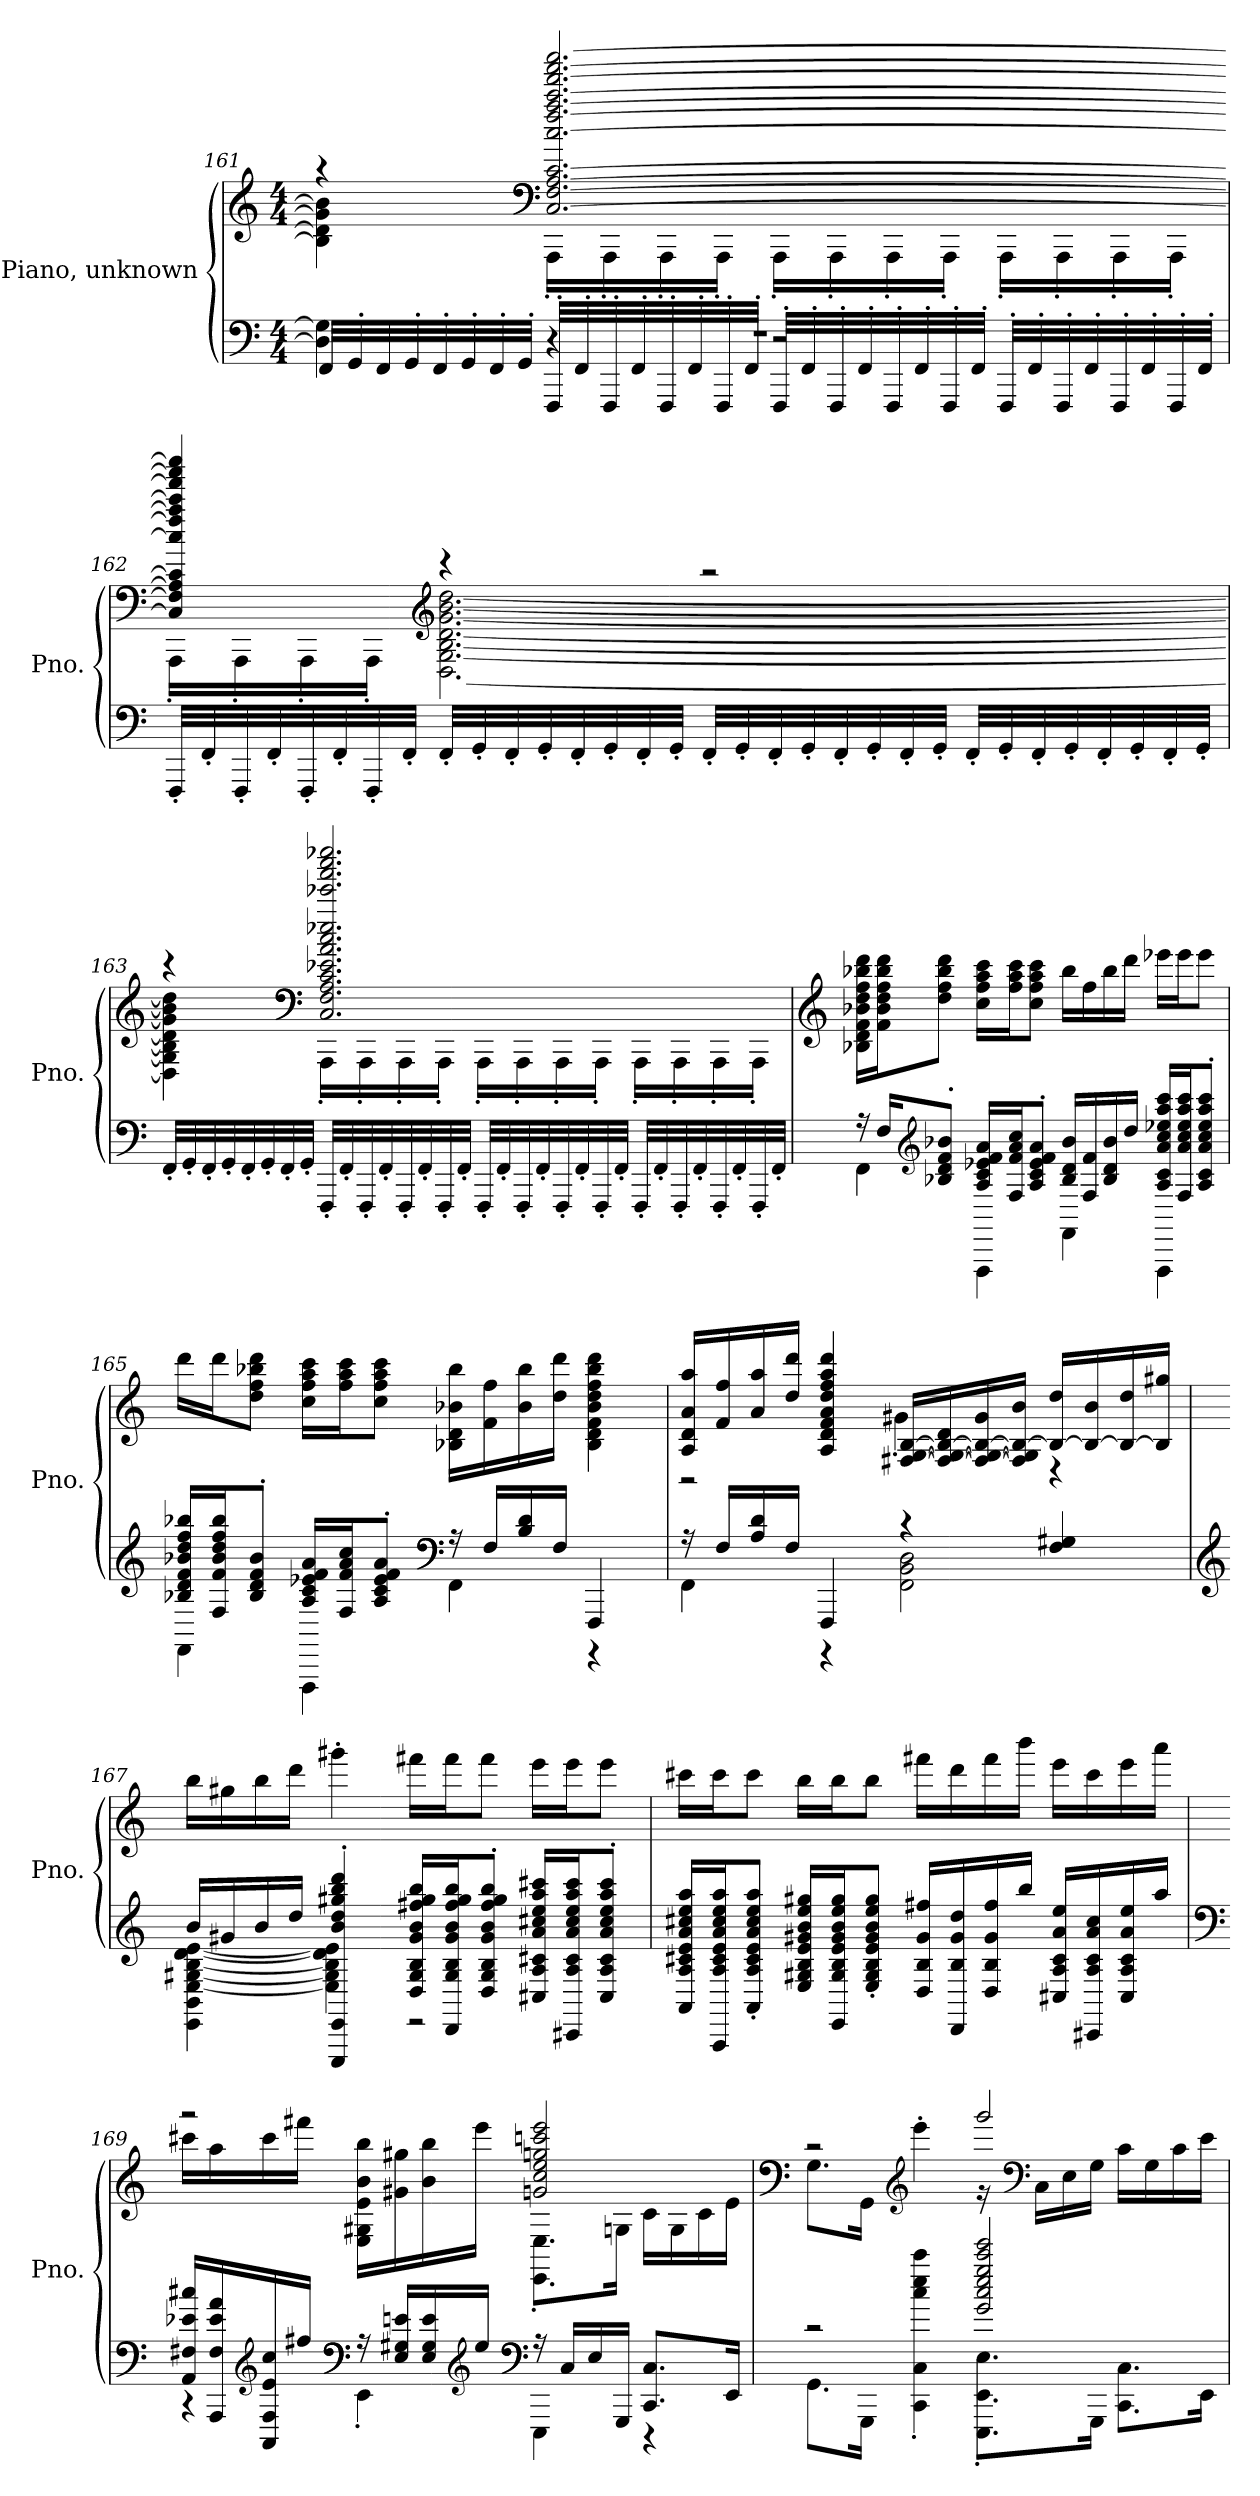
**kern	**kern
*part1	*part1
*staff2	*staff1
*I"Piano, unknown	*
*I'Pno.	*
!!LO:PB:g=z
*clefF4	*clefG2
*k[]	*k[]
*M4/4	*M4/4
=161	=161
*^	*^
*	*^	*	*
1r	4D\] 4G\]	32FF/LLL	4r	4B\] 4d\] 4g\] 4b\]
.	.	32GG'/	.	.
.	.	32FF/	.	.
.	.	32GG'/	.	.
.	.	32FF'/	.	.
.	.	32GG'/	.	.
.	.	32FF'/	.	.
.	.	32GG'/JJJ	.	.
*	*	*	*clefF4	*
.	4r	32FFF'/LLL	[2.C/ [2.F/ [2.A/ [2.c/ [2.cc/ [2.ff/ [2.aa/ [2.ccc/ [2.fff/ [2.aaa/ [2.cccc/	16AAA'\LL
.	.	32FF'/	.	.
.	.	32FFF'/	.	16AAA'\
.	.	32FF'/	.	.
.	.	32FFF'/	.	16AAA'\
.	.	32FF'/	.	.
.	.	32FFF'/	.	16AAA'\JJ
.	.	32FF'/JJJ	.	.
.	2r	32FFF'/LLL	.	16AAA'\LL
.	.	32FF'/	.	.
.	.	32FFF'/	.	16AAA'\
.	.	32FF'/	.	.
.	.	32FFF'/	.	16AAA'\
.	.	32FF'/	.	.
.	.	32FFF'/	.	16AAA'\JJ
.	.	32FF'/JJJ	.	.
.	.	32FFF'/LLL	.	16AAA'\LL
.	.	32FF'/	.	.
.	.	32FFF'/	.	16AAA'\
.	.	32FF'/	.	.
.	.	32FFF'/	.	16AAA'\
.	.	32FF'/	.	.
.	.	32FFF'/	.	16AAA'\JJ
.	.	32FF'/JJJ	.	.
*v	*v	*v	*	*
!!LO:LB:g=z	!!
=162	=162	=162
32FFF'/LLL	4C/] 4F/] 4A/] 4c/] 4cc/] 4ff/] 4aa/] 4ccc/] 4fff/] 4aaa/] 4cccc/]	16AAA'\LL
32FF'/	.	.
32FFF'/	.	16AAA'\
32FF'/	.	.
32FFF'/	.	16AAA'\
32FF'/	.	.
32FFF'/	.	16AAA'\JJ
32FF'/JJJ	.	.
*	*clefG2	*
32FF'/LLL	4r	[2.D\ [2.G\ [2.B\ [2.d\ [2.g\ [2.b\ [2.dd\
32GG'/	.	.
32FF'/	.	.
32GG'/	.	.
32FF'/	.	.
32GG'/	.	.
32FF'/	.	.
32GG'/JJJ	.	.
32FF'/LLL	2r	.
32GG'/	.	.
32FF'/	.	.
32GG'/	.	.
32FF'/	.	.
32GG'/	.	.
32FF'/	.	.
32GG'/JJJ	.	.
32FF'/LLL	.	.
32GG'/	.	.
32FF'/	.	.
32GG'/	.	.
32FF'/	.	.
32GG'/	.	.
32FF'/	.	.
32GG'/JJJ	.	.
!!LO:LB:g=z	!!
=163	=163	=163
32FF'/LLL	4r	4D\] 4G\] 4B\] 4d\] 4g\] 4b\] 4dd\]
32GG'/	.	.
32FF'/	.	.
32GG'/	.	.
32FF'/	.	.
32GG'/	.	.
32FF'/	.	.
32GG'/JJJ	.	.
*	*clefF4	*
32FFF'/LLL	2.C/ 2.F/ 2.A/ 2.c/ 2.e-X/ 2.a/ 2.cc/ 2.ee-X/ 2.eee-X/ 2.aaa/ 2.cccc/ 2.eeee-X/	16AAA'\LL
32FF'/	.	.
32FFF'/	.	16AAA'\
32FF'/	.	.
32FFF'/	.	16AAA'\
32FF'/	.	.
32FFF'/	.	16AAA'\JJ
32FF'/JJJ	.	.
32FFF'/LLL	.	16AAA'\LL
32FF'/	.	.
32FFF'/	.	16AAA'\
32FF'/	.	.
32FFF'/	.	16AAA'\
32FF'/	.	.
32FFF'/	.	16AAA'\JJ
32FF'/JJJ	.	.
32FFF'/LLL	.	16AAA'\LL
32FF'/	.	.
32FFF'/	.	16AAA'\
32FF'/	.	.
32FFF'/	.	16AAA'\
32FF'/	.	.
32FFF'/	.	16AAA'\JJ
32FF'/JJJ	.	.
*	*v	*v
!!LO:LB:g=z
=164	=164
*	*clefG2
*^	*
16r	4FF\	16B-X\ 16d\ 16f\ 16b-X\ 16dd\ 16ff\ 16bb-X\ 16ddd\LL
16F/KL	.	16f\ 16b-\ 16dd\ 16ff\ 16bb-\ 16ddd\J
*clefG2	*	*
8B-X/' 8d/' 8f/' 8b-X/'J	.	8dd\ 8ff\ 8bb-\ 8ddd\J
16A/ 16c/ 16e-X/ 16f/ 16a/LL	4FFF\	16cc\ 16ff\ 16aa\ 16ccc\LL
16F/ 16f/ 16a/ 16cc/J	.	16ff\ 16aa\ 16ccc\J
8A/' 8c/' 8e-/' 8f/' 8a/'J	.	8cc\ 8ff\ 8aa\ 8ccc\J
16B-/ 16d/ 16b-/LL	4FF\	16bb-\LL
16F/ 16f/	.	16ff\
16B-/ 16d/ 16b-/	.	16bb-\
16dd/JJ	.	16ddd\JJ
16A/ 16c/ 16a/ 16cc/ 16ee-X/ 16aa/ 16ccc/LL	4FFF\	16eee-X\LL
16F/ 16a/ 16cc/ 16ee-/ 16aa/ 16ccc/J	.	16eee-\J
8A/' 8c/' 8a/' 8cc/' 8ee-/' 8aa/' 8ccc/'J	.	8eee-\J
=165	=165	=165
16B-X/ 16d/ 16f/ 16b-X/ 16dd/ 16ff/ 16bb-X/LL	4FF\	16ddd\LL
16F/ 16f/ 16b-/ 16dd/ 16ff/ 16bb-/J	.	16ddd\J
8B-/' 8d/' 8f/' 8b-/'J	.	8dd\ 8ff\ 8bb-X\ 8ddd\J
16A/ 16c/ 16e-X/ 16f/ 16a/LL	4FFF\	16cc\ 16ff\ 16aa\ 16ccc\LL
16F/ 16f/ 16a/ 16cc/J	.	16ff\ 16aa\ 16ccc\J
8A/' 8c/' 8e-/' 8f/' 8a/'J	.	8cc\ 8ff\ 8aa\ 8ccc\J
*clefF4	*	*
16r	4FF\	16B-X\ 16d\ 16b-X\ 16bb-\LL
16F/LL	.	16f\ 16ff\
16B-/ 16d/	.	16b-\ 16bb-\
16F/JJ	.	16dd\ 16ddd\JJ
4FFF/	4r	4B-\ 4d\ 4f\ 4b-\ 4dd\ 4ff\ 4bb-\ 4ddd\
!!LO:LB:g=z
=166	=166	=166
*	*	*^
16r	4FF\	16A/ 16d/ 16a/ 16aa/LL	2r
16F/LL	.	16f/ 16ff/	.
16A/ 16d/	.	16a/ 16aa/	.
16F/JJ	.	16dd/ 16ddd/JJ	.
4FFF/	4r	4A/ 4d/ 4f/ 4a/ 4dd/ 4ff/ 4aa/ 4ddd/	.
4r	2FF\ 2BB\ 2D\	[16F#X/ [16G/ [16B/LL	4g#X'\
.	.	16F#/_ 16G/_ 16B/_ 16d/	.
.	.	16F#/_ 16G/_ 16B/_ 16g#/	.
.	.	16F#/] 16G/] 16B/_ 16b/JJ	.
4F/ 4G#X/	.	16B/_ 16dd/LL	4r
.	.	16B/_ 16b/	.
.	.	16B/_ 16dd/	.
.	.	16B/] 16gg#X/JJ	.
*	*	*v	*v
=167	=167	=167
*clefG2	*	*
16b/LL	4EE\ 4BB\ [4E\ [4G#X\ [4B\ [4d\ [4e\	16bb\LL
16g#X/	.	16gg#X\
16b/	.	16bb\
16dd/JJ	.	16ddd\JJ
4EEE/' 4EE/' 4b/' 4dd/' 4gg#X/' 4bb/' 4ddd/'	4E\] 4G#\] 4B\] 4d\] 4e\]	4ggg#X'\
16D/ 16G#/ 16B/ 16g#/ 16b/ 16ff#X/ 16gg#/ 16bb/LL	2r	16fff#X\LL
16DD/ 16G#/ 16B/ 16g#/ 16b/ 16ff#/ 16gg#/ 16bb/J	.	16fff#\J
8D/' 8G#/' 8B/' 8g#/' 8b/' 8ff#/' 8gg#/' 8bb/'J	.	8fff#\J
16C#X/ 16A/ 16c#X/ 16a/ 16cc#X/ 16ee/ 16aa/ 16ccc#X/LL	.	16eee\LL
16CC#X/ 16A/ 16c#/ 16a/ 16cc#/ 16ee/ 16aa/ 16ccc#/J	.	16eee\J
8C#/' 8A/' 8c#/' 8a/' 8cc#/' 8ee/' 8aa/' 8ccc#/'J	.	8eee\J
*v	*v	*
!!LO:LB:g=z
=168	=168
16AA/ 16A/ 16c#X/ 16e/ 16a/ 16cc#X/ 16ee/ 16aa/LL	16ccc#X\LL
16AAA/ 16A/ 16c#/ 16e/ 16a/ 16cc#/ 16ee/ 16aa/J	16ccc#\J
8AA/' 8A/' 8c#/' 8e/' 8a/' 8cc#/' 8ee/' 8aa/'J	8ccc#\J
16E/ 16G#X/ 16B/ 16e/ 16g#X/ 16b/ 16ee/ 16gg#X/LL	16bb\LL
16EE/ 16G#/ 16B/ 16e/ 16g#/ 16b/ 16ee/ 16gg#/J	16bb\J
8E/' 8G#/' 8B/' 8e/' 8g#/' 8b/' 8ee/' 8gg#/'J	8bb\J
16D/ 16B/ 16g#/ 16ff#X/LL	16fff#X\LL
16DD/ 16B/ 16g#/ 16dd/	16ddd\
16D/ 16B/ 16g#/ 16ff#/	16fff#\
16bb/JJ	16bbb\JJ
16C#X/ 16A/ 16c#/ 16a/ 16ee/LL	16eee\LL
16CC#X/ 16A/ 16c#/ 16a/ 16cc#/	16ccc#\
16C#/ 16A/ 16c#/ 16a/ 16ee/	16eee\
16aa/JJ	16aaa\JJ
!!LO:PB:g=z
=169	=169
*clefF4	*
*^	*^
16AA/ 16F#X/ 16e-X/ 16cc#X/LL	4r	2r	16ccc#X\LL
16AAA/ 16F#/ 16e-/ 16a/	.	.	16aa\
*clefG2	*	*	*
16AA/ 16F#/ 16e-/ 16cc#/	.	.	16ccc#\
16ff#X/JJ	.	.	16fff#X\JJ
*clefF4	*	*	*
16r	4EE'\	.	16E\ 16G#X\ 16e\ 16b\ 16bb\LL
16E/ 16G#X/ 16en/LL	.	.	16g#X\ 16gg#X\
16E/ 16G#/ 16e/	.	.	16b\ 16bb\
*clefG2	*	*	*
16ee/JJ	.	.	16eee\JJ
*clefF4	*	*	*
16r	4EEE\	2gn/ 2cc/ 2ee/ 2ggn/ 2cccn/ 2eee/	8.EE\' 8.E\'L
16C/LL	.	.	.
16E/	.	.	.
16GGG/JJ	.	.	16Gn\Jk
8.CC/ 8.C/L	4r	.	16c\LL
.	.	.	16G\
.	.	.	16c\
16EE/Jk	.	.	16e\JJ
=170	=170	=170	=170
*	*	*clefF4	*
2r	8.GG\L	2r	8.G\L
.	16GGG\Jk	.	16GG\Jk
*	*	*clefG2	*
.	4CC\' 4C\' 4cc\' 4ee\' 4ccc\'	.	4eee'\
2g/ 2cc/ 2ee/ 2gg/ 2ccc/ 2eee/	8.EEE\' 8.EE\' 8.E\'L	2ggg/	16r
*	*	*clefF4	*
.	.	.	16C\LL
.	.	.	16E\
.	16GGG\Jk	.	16G\JJ
.	8.CC\ 8.C\L	.	16c\LL
.	.	.	16G\
.	.	.	16c\
.	16EE\Jk	.	16e\JJ
*v	*v	*	*
*	*v	*v
=	=
*-	*-
